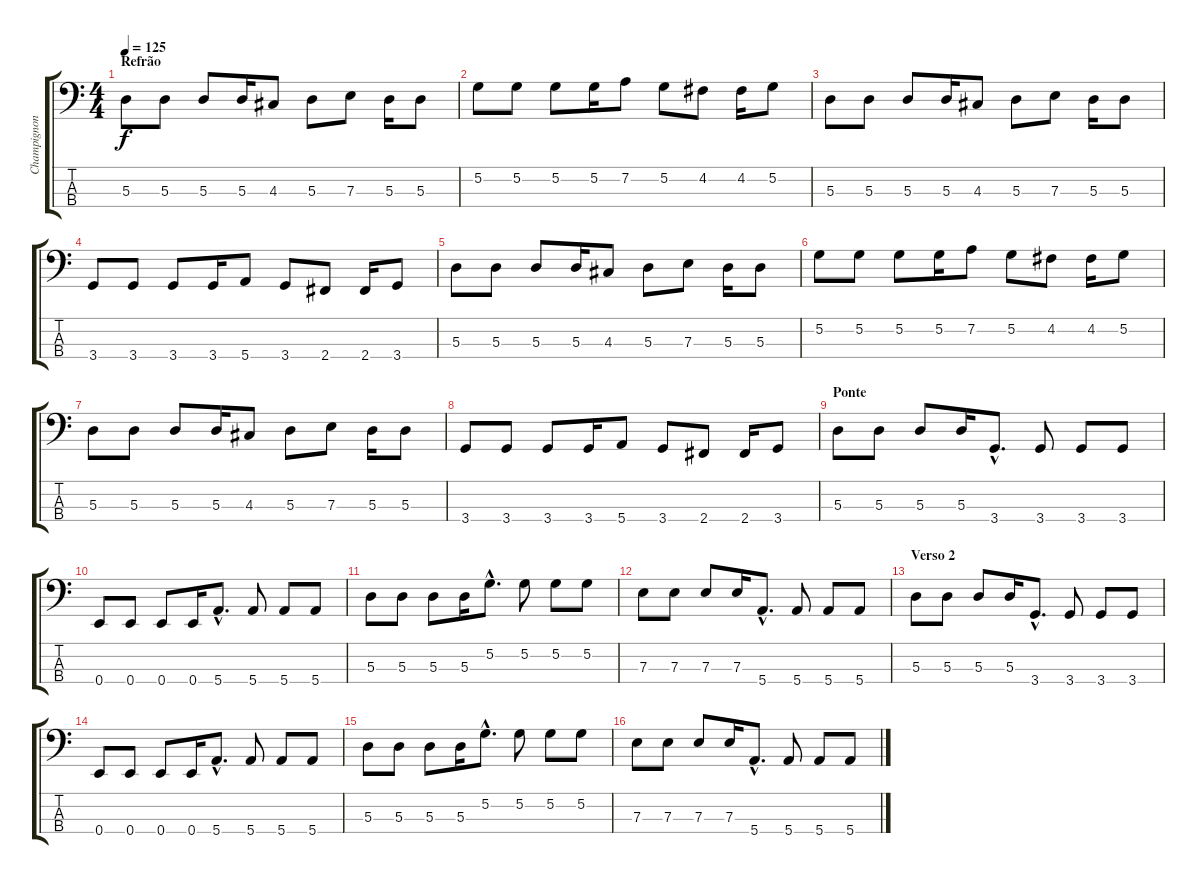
\track ("Champignon" "Champignon") {instrument electricbassfinger}
\staff {score tabs}
\tuning (G2 D2 A1 E1) {hide}
\ts (4 4)
\section ("" "Refrão")
\tempo 125
\clef f4
\ks c
5.3.8{dy f} 5.3.8 5.3.8 5.3.16 4.3.8 5.3.8 7.3.8 5.3.16 5.3.8 |
5.2.8 5.2.8 5.2.8 5.2.16 7.2.8 5.2.8 4.2.8 4.2.16 5.2.8 |
5.3.8 5.3.8 5.3.8 5.3.16 4.3.8 5.3.8 7.3.8 5.3.16 5.3.8 |
3.4.8 3.4.8 3.4.8 3.4.16 5.4.8 3.4.8 2.4.8 2.4.16 3.4.8 |
5.3.8 5.3.8 5.3.8 5.3.16 4.3.8 5.3.8 7.3.8 5.3.16 5.3.8 |
5.2.8 5.2.8 5.2.8 5.2.16 7.2.8 5.2.8 4.2.8 4.2.16 5.2.8 |
5.3.8 5.3.8 5.3.8 5.3.16 4.3.8 5.3.8 7.3.8 5.3.16 5.3.8 |
3.4.8 3.4.8 3.4.8 3.4.16 5.4.8 3.4.8 2.4.8 2.4.16 3.4.8 |
\section ("" "Ponte")
5.3.8 5.3.8 5.3.8 5.3.16 3.4{hac}.8{d} 3.4.8 3.4.8 3.4.8 |
0.4.8 0.4.8 0.4.8 0.4.16 5.4{hac}.8{d} 5.4.8 5.4.8 5.4.8 |
5.3.8 5.3.8 5.3.8 5.3.16 5.2{hac}.8{d} 5.2.8 5.2.8 5.2.8 |
7.3.8 7.3.8 7.3.8 7.3.16 5.4{hac}.8{d} 5.4.8 5.4.8 5.4.8 |
\section ("" "Verso 2")
5.3.8 5.3.8 5.3.8 5.3.16 3.4{hac}.8{d} 3.4.8 3.4.8 3.4.8 |
0.4.8 0.4.8 0.4.8 0.4.16 5.4{hac}.8{d} 5.4.8 5.4.8 5.4.8 |
5.3.8 5.3.8 5.3.8 5.3.16 5.2{hac}.8{d} 5.2.8 5.2.8 5.2.8 |
7.3.8 7.3.8 7.3.8 7.3.16 5.4{hac}.8{d} 5.4.8 5.4.8 5.4.8
